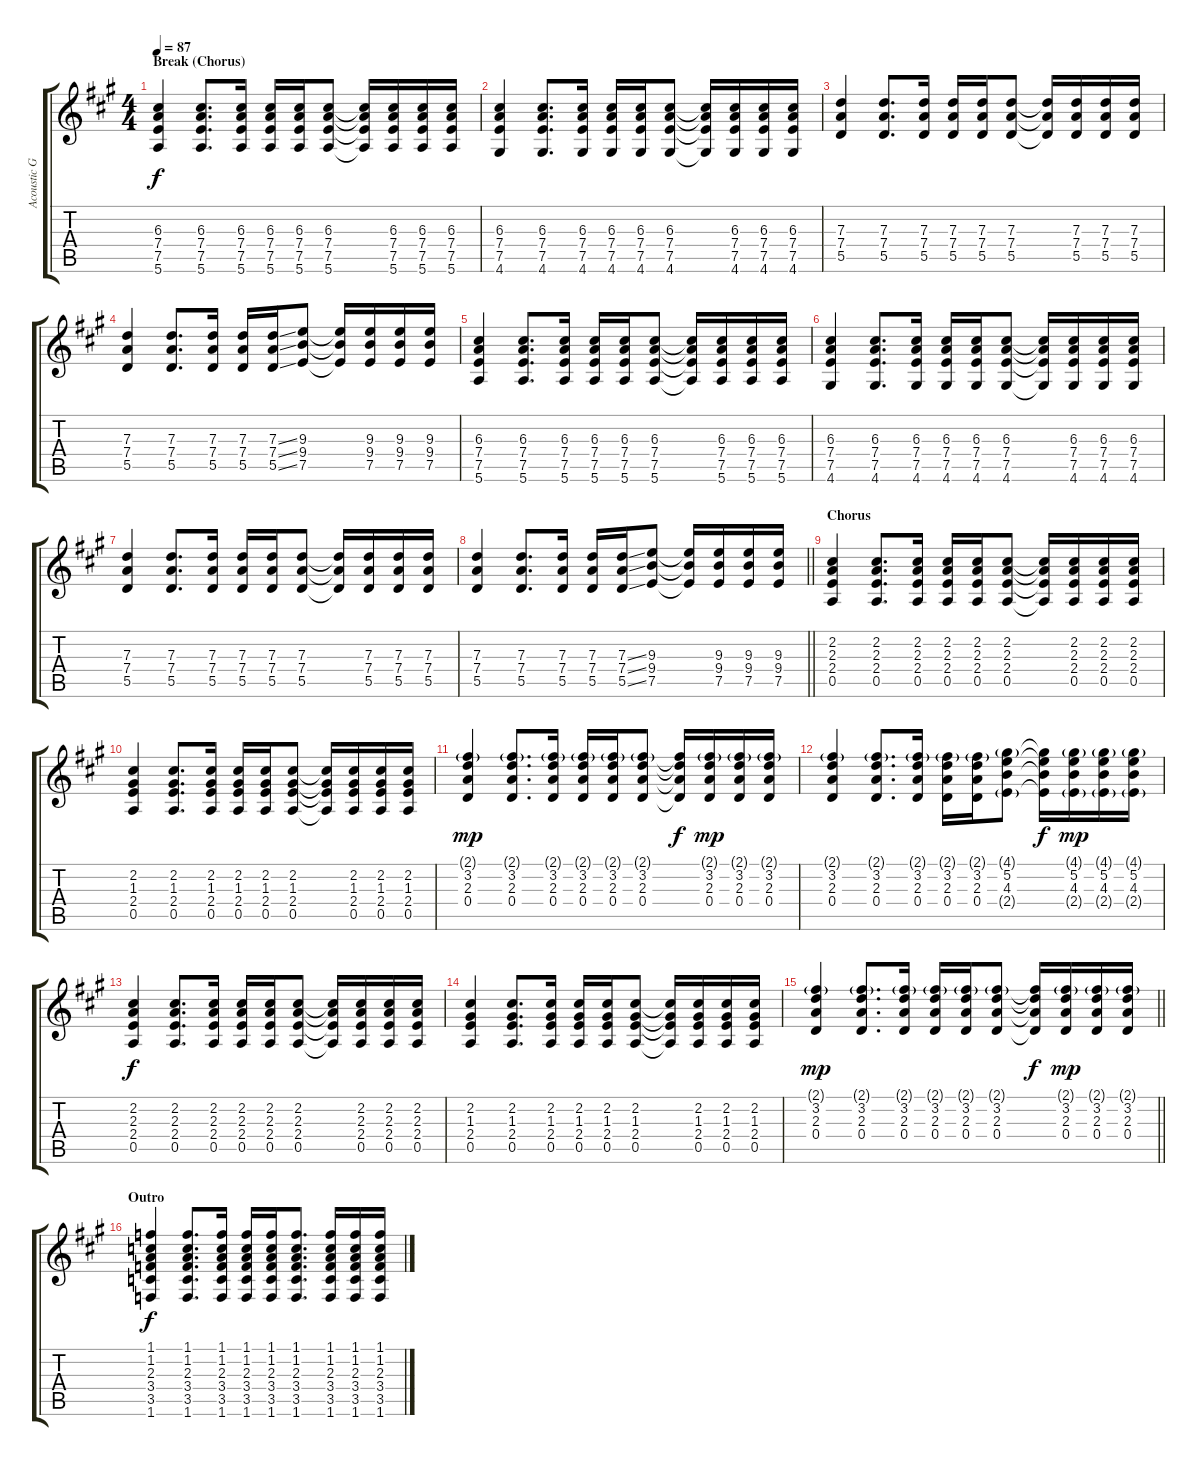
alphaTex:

\track ("Acoustic Guitar" "Acoustic G") {instrument electricguitarmuted}
\staff {score tabs}
\tuning (E4 B3 G3 D3 A2 E2) {hide}
\ts (4 4)
\section ("" "Break (Chorus)")
\tempo 87
\clef g2
\ks a
(6.3 7.4 7.5 5.6).4{dy f instrument electricguitarmuted} (6.3 7.4 7.5 5.6).8{d} (6.3 7.4 7.5 5.6).16 (6.3 7.4 7.5 5.6).16 (6.3 7.4 7.5 5.6).16 (6.3 7.4 7.5 5.6).8 (6.3{t} 7.4{t} 7.5{t} 5.6{t}).16 (6.3 7.4 7.5 5.6).16 (6.3 7.4 7.5 5.6).16 (6.3 7.4 7.5 5.6).16 |
(6.3 7.4 7.5 4.6).4 (6.3 7.4 7.5 4.6).8{d} (6.3 7.4 7.5 4.6).16 (6.3 7.4 7.5 4.6).16 (6.3 7.4 7.5 4.6).16 (6.3 7.4 7.5 4.6).8 (6.3{t} 7.4{t} 7.5{t} 4.6{t}).16 (6.3 7.4 7.5 4.6).16 (6.3 7.4 7.5 4.6).16 (6.3 7.4 7.5 4.6).16 |
(7.3 7.4 5.5).4 (7.3 7.4 5.5).8{d} (7.3 7.4 5.5).16 (7.3 7.4 5.5).16 (7.3 7.4 5.5).16 (7.3 7.4 5.5).8 (7.3{t} 7.4{t} 5.5{t}).16 (7.3 7.4 5.5).16 (7.3 7.4 5.5).16 (7.3 7.4 5.5).16 |
(7.3 7.4 5.5).4 (7.3 7.4 5.5).8{d} (7.3 7.4 5.5).16 (7.3 7.4 5.5).16 (7.3{ss} 7.4{ss} 5.5{ss}).16 (9.3 9.4 7.5).8 (9.3{t} 9.4{t} 7.5{t}).16 (9.3 9.4 7.5).16 (9.3 9.4 7.5).16 (9.3 9.4 7.5).16 |
(6.3 7.4 7.5 5.6).4 (6.3 7.4 7.5 5.6).8{d} (6.3 7.4 7.5 5.6).16 (6.3 7.4 7.5 5.6).16 (6.3 7.4 7.5 5.6).16 (6.3 7.4 7.5 5.6).8 (6.3{t} 7.4{t} 7.5{t} 5.6{t}).16 (6.3 7.4 7.5 5.6).16 (6.3 7.4 7.5 5.6).16 (6.3 7.4 7.5 5.6).16 |
(6.3 7.4 7.5 4.6).4 (6.3 7.4 7.5 4.6).8{d} (6.3 7.4 7.5 4.6).16 (6.3 7.4 7.5 4.6).16 (6.3 7.4 7.5 4.6).16 (6.3 7.4 7.5 4.6).8 (6.3{t} 7.4{t} 7.5{t} 4.6{t}).16 (6.3 7.4 7.5 4.6).16 (6.3 7.4 7.5 4.6).16 (6.3 7.4 7.5 4.6).16 |
(7.3 7.4 5.5).4 (7.3 7.4 5.5).8{d} (7.3 7.4 5.5).16 (7.3 7.4 5.5).16 (7.3 7.4 5.5).16 (7.3 7.4 5.5).8 (7.3{t} 7.4{t} 5.5{t}).16 (7.3 7.4 5.5).16 (7.3 7.4 5.5).16 (7.3 7.4 5.5).16 |
\barLineRight lightlight
(7.3 7.4 5.5).4 (7.3 7.4 5.5).8{d} (7.3 7.4 5.5).16 (7.3 7.4 5.5).16 (7.3{ss} 7.4{ss} 5.5{ss}).16 (9.3 9.4 7.5).8 (9.3{t} 9.4{t} 7.5{t}).16 (9.3 9.4 7.5).16 (9.3 9.4 7.5).16 (9.3 9.4 7.5).16 |
\section ("" "Chorus")
(2.2 2.3 2.4 0.5).4{instrument acousticguitarsteel} (2.2 2.3 2.4 0.5).8{d} (2.2 2.3 2.4 0.5).16 (2.2 2.3 2.4 0.5).16 (2.2 2.3 2.4 0.5).16 (2.2 2.3 2.4 0.5).8 (2.2{t} 2.3{t} 2.4{t} 0.5{t}).16 (2.2 2.3 2.4 0.5).16 (2.2 2.3 2.4 0.5).16 (2.2 2.3 2.4 0.5).16 |
(2.2 1.3 2.4 0.5).4 (2.2 1.3 2.4 0.5).8{d} (2.2 1.3 2.4 0.5).16 (2.2 1.3 2.4 0.5).16 (2.2 1.3 2.4 0.5).16 (2.2 1.3 2.4 0.5).8 (2.2{t} 1.3{t} 2.4{t} 0.5{t}).16 (2.2 1.3 2.4 0.5).16 (2.2 1.3 2.4 0.5).16 (2.2 1.3 2.4 0.5).16 |
(2.1{g} 3.2 2.3 0.4).4{dy mp} (2.1{g} 3.2 2.3 0.4).8{d} (2.1{g} 3.2 2.3 0.4).16 (2.1{g} 3.2 2.3 0.4).16 (2.1{g} 3.2 2.3 0.4).16 (2.1{g} 3.2 2.3 0.4).8 (2.1{t} 3.2{t} 2.3{t} 0.4{t}).16{dy f} (2.1{g} 3.2 2.3 0.4).16{dy mp} (2.1{g} 3.2 2.3 0.4).16 (2.1{g} 3.2 2.3 0.4).16 |
(2.1{g} 3.2 2.3 0.4).4 (2.1{g} 3.2 2.3 0.4).8{d} (2.1{g} 3.2 2.3 0.4).16 (2.1{g} 3.2 2.3 0.4).16 (2.1{g} 3.2 2.3 0.4).16 (4.1{g} 5.2 4.3 2.4{g}).8 (4.1{t} 5.2{t} 4.3{t} 2.4{t}).16{dy f} (4.1{g} 5.2 4.3 2.4{g}).16{dy mp} (4.1{g} 5.2 4.3 2.4{g}).16 (4.1{g} 5.2 4.3 2.4{g}).16 |
(2.2 2.3 2.4 0.5).4{dy f} (2.2 2.3 2.4 0.5).8{d} (2.2 2.3 2.4 0.5).16 (2.2 2.3 2.4 0.5).16 (2.2 2.3 2.4 0.5).16 (2.2 2.3 2.4 0.5).8 (2.2{t} 2.3{t} 2.4{t} 0.5{t}).16 (2.2 2.3 2.4 0.5).16 (2.2 2.3 2.4 0.5).16 (2.2 2.3 2.4 0.5).16 |
(2.2 1.3 2.4 0.5).4 (2.2 1.3 2.4 0.5).8{d} (2.2 1.3 2.4 0.5).16 (2.2 1.3 2.4 0.5).16 (2.2 1.3 2.4 0.5).16 (2.2 1.3 2.4 0.5).8 (2.2{t} 1.3{t} 2.4{t} 0.5{t}).16 (2.2 1.3 2.4 0.5).16 (2.2 1.3 2.4 0.5).16 (2.2 1.3 2.4 0.5).16 |
\barLineRight lightlight
(2.1{g} 3.2 2.3 0.4).4{dy mp} (2.1{g} 3.2 2.3 0.4).8{d} (2.1{g} 3.2 2.3 0.4).16 (2.1{g} 3.2 2.3 0.4).16 (2.1{g} 3.2 2.3 0.4).16 (2.1{g} 3.2 2.3 0.4).8 (2.1{t} 3.2{t} 2.3{t} 0.4{t}).16{dy f} (2.1{g} 3.2 2.3 0.4).16{dy mp} (2.1{g} 3.2 2.3 0.4).16 (2.1{g} 3.2 2.3 0.4).16 |
\section ("" "Outro")
(1.1 1.2 2.3 3.4 3.5 1.6).4{dy f} (1.1 1.2 2.3 3.4 3.5 1.6).8{d} (1.1 1.2 2.3 3.4 3.5 1.6).16 (1.1 1.2 2.3 3.4 3.5 1.6).16 (1.1 1.2 2.3 3.4 3.5 1.6).16 (1.1 1.2 2.3 3.4 3.5 1.6).8{d} (1.1 1.2 2.3 3.4 3.5 1.6).16 (1.1 1.2 2.3 3.4 3.5 1.6).16 (1.1 1.2 2.3 3.4 3.5 1.6).16
